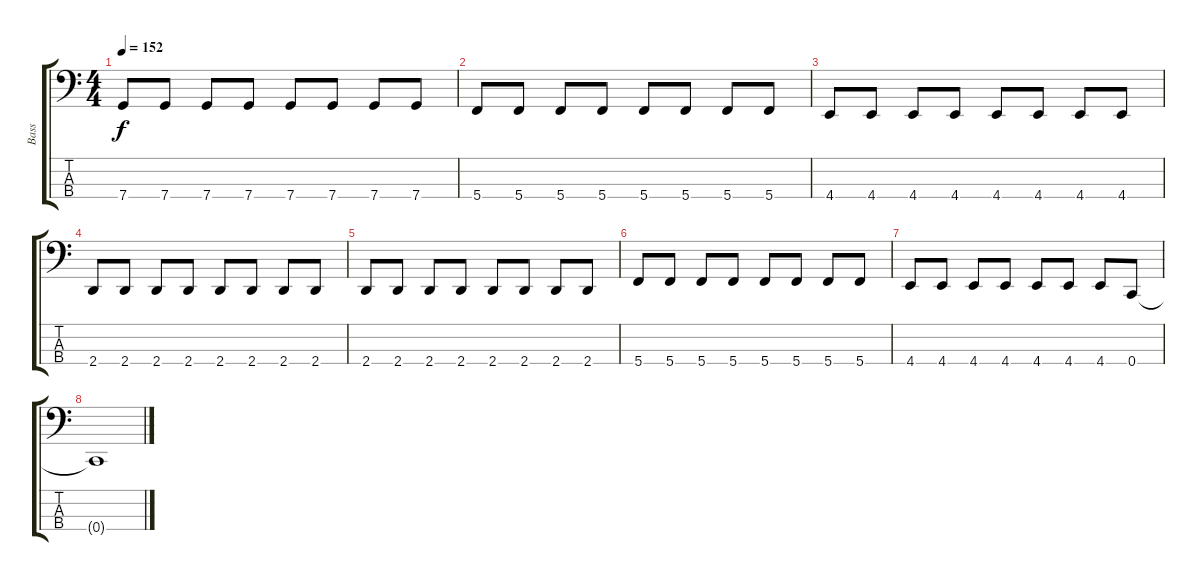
\track ("Bass" "Bass") {instrument electricbassfinger}
\staff {score tabs}
\tuning (G2 C2 G1 C1) {hide}
\ts (4 4)
\tempo 152
\clef f4
\ks c
7.4.8{dy f} 7.4.8 7.4.8 7.4.8 7.4.8 7.4.8 7.4.8 7.4.8 |
5.4.8 5.4.8 5.4.8 5.4.8 5.4.8 5.4.8 5.4.8 5.4.8 |
4.4.8 4.4.8 4.4.8 4.4.8 4.4.8 4.4.8 4.4.8 4.4.8 |
2.4.8 2.4.8 2.4.8 2.4.8 2.4.8 2.4.8 2.4.8 2.4.8 |
2.4.8 2.4.8 2.4.8 2.4.8 2.4.8 2.4.8 2.4.8 2.4.8 |
5.4.8 5.4.8 5.4.8 5.4.8 5.4.8 5.4.8 5.4.8 5.4.8 |
4.4.8 4.4.8 4.4.8 4.4.8 4.4.8 4.4.8 4.4.8 0.4.8 |
0.4{t}.1
